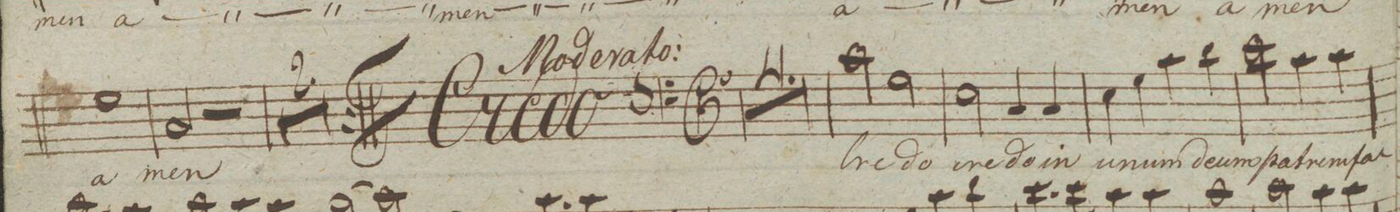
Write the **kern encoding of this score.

**kern	**text	**dynam
*I"Baſso.	*	*
*clefF4	*	*
*k[]	*	*
*met(c|)	*	*
*M4/4	*	*
*2\right	*	*
1r	.	.
=2	=2	=2
1r	.	.
=3	=3	=3
1r	.	.
=4	=4	=4
1r	.	.
=5	=5	=5
2c\	Cre-	.
2G\	-do	.
=6	=6	=6
2E\	cre-	.
4C/	-do	.
4C/	in	.
=7	=7	=7
4E\	u-	.
4G\	-num	.
4c\	de-	.
4d\	-um	.
=8	=8	=8
2e\	pat-	.
4c\	-rem	.
4c\	fac-	.
=9	=9	=9
*-	*-	*-
